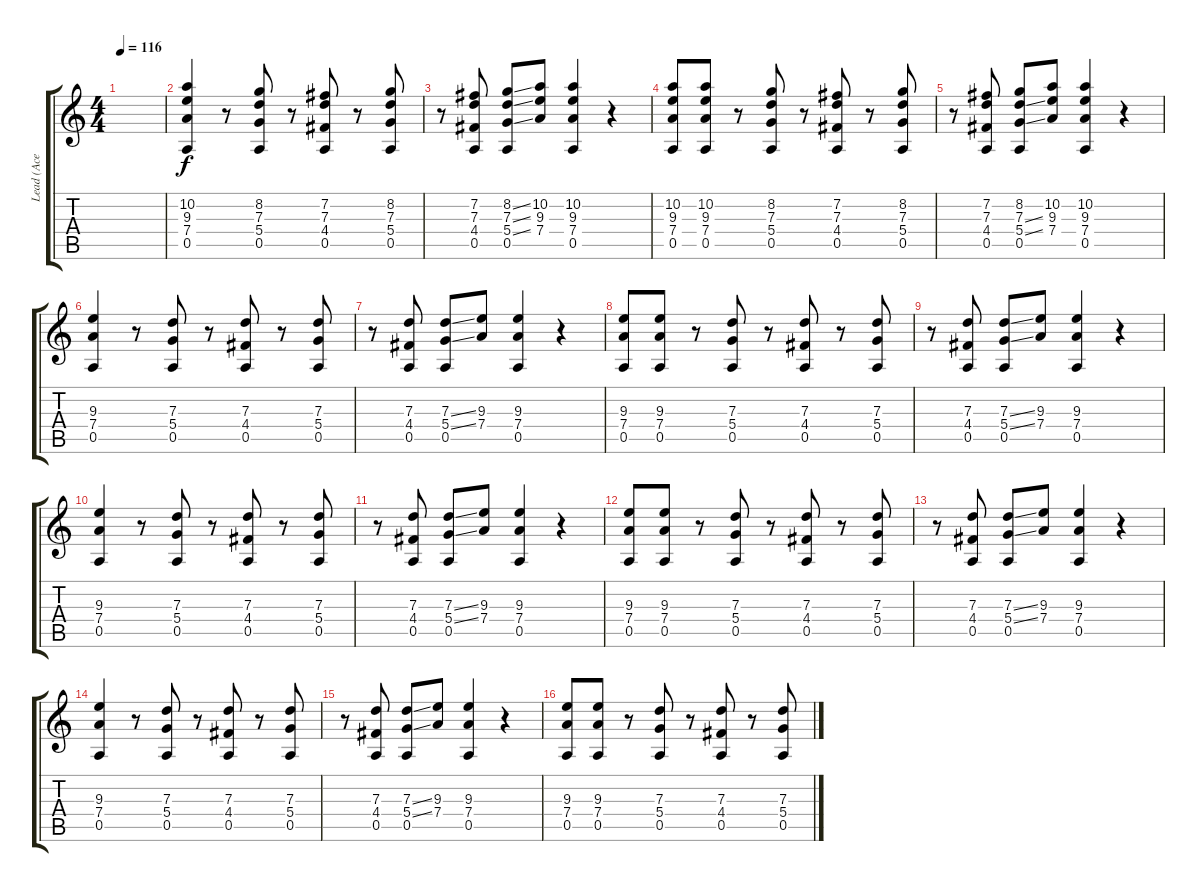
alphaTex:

\track ("Lead (Ace Frehley)" "Lead (Ace ") {instrument overdrivenguitar}
\staff {score tabs}
\tuning (E4 B3 G3 D3 A2 E2) {hide}
\ts (4 4)
\tempo 116
\clef g2
\ks c
|
(10.2 9.3 7.4 0.5).4 r.8 (8.2 7.3 5.4 0.5).8 r.8 (7.2 7.3 4.4 0.5).8 r.8 (8.2 7.3 5.4 0.5).8 |
r.8 (7.2 7.3 4.4 0.5).8 (8.2{ss} 7.3{ss} 5.4{ss} 0.5).8 (10.2 9.3 7.4).8 (10.2 9.3 7.4 0.5).4 r.4 |
(10.2 9.3 7.4 0.5).8 (10.2 9.3 7.4 0.5).8 r.8 (8.2 7.3 5.4 0.5).8 r.8 (7.2 7.3 4.4 0.5).8 r.8 (8.2 7.3 5.4 0.5).8 |
r.8 (7.2 7.3 4.4 0.5).8 (8.2 7.3{ss} 5.4{ss} 0.5).8 (10.2 9.3 7.4).8 (10.2 9.3 7.4 0.5).4 r.4 |
(9.3 7.4 0.5).4{dy f} r.8 (7.3 5.4 0.5).8 r.8 (7.3 4.4 0.5).8 r.8 (7.3 5.4 0.5).8 |
r.8 (7.3 4.4 0.5).8 (7.3{ss} 5.4{ss} 0.5).8 (9.3 7.4).8 (9.3 7.4 0.5).4 r.4 |
(9.3 7.4 0.5).8 (9.3 7.4 0.5).8 r.8 (7.3 5.4 0.5).8 r.8 (7.3 4.4 0.5).8 r.8 (7.3 5.4 0.5).8 |
r.8 (7.3 4.4 0.5).8 (7.3{ss} 5.4{ss} 0.5).8 (9.3 7.4).8 (9.3 7.4 0.5).4 r.4 |
(9.3 7.4 0.5).4 r.8 (7.3 5.4 0.5).8 r.8 (7.3 4.4 0.5).8 r.8 (7.3 5.4 0.5).8 |
r.8 (7.3 4.4 0.5).8 (7.3{ss} 5.4{ss} 0.5).8 (9.3 7.4).8 (9.3 7.4 0.5).4 r.4 |
(9.3 7.4 0.5).8 (9.3 7.4 0.5).8 r.8 (7.3 5.4 0.5).8 r.8 (7.3 4.4 0.5).8 r.8 (7.3 5.4 0.5).8 |
r.8 (7.3 4.4 0.5).8 (7.3{ss} 5.4{ss} 0.5).8 (9.3 7.4).8 (9.3 7.4 0.5).4 r.4 |
(9.3 7.4 0.5).4 r.8 (7.3 5.4 0.5).8 r.8 (7.3 4.4 0.5).8 r.8 (7.3 5.4 0.5).8 |
r.8 (7.3 4.4 0.5).8 (7.3{ss} 5.4{ss} 0.5).8 (9.3 7.4).8 (9.3 7.4 0.5).4 r.4 |
(9.3 7.4 0.5).8 (9.3 7.4 0.5).8 r.8 (7.3 5.4 0.5).8 r.8 (7.3 4.4 0.5).8 r.8 (7.3 5.4 0.5).8
